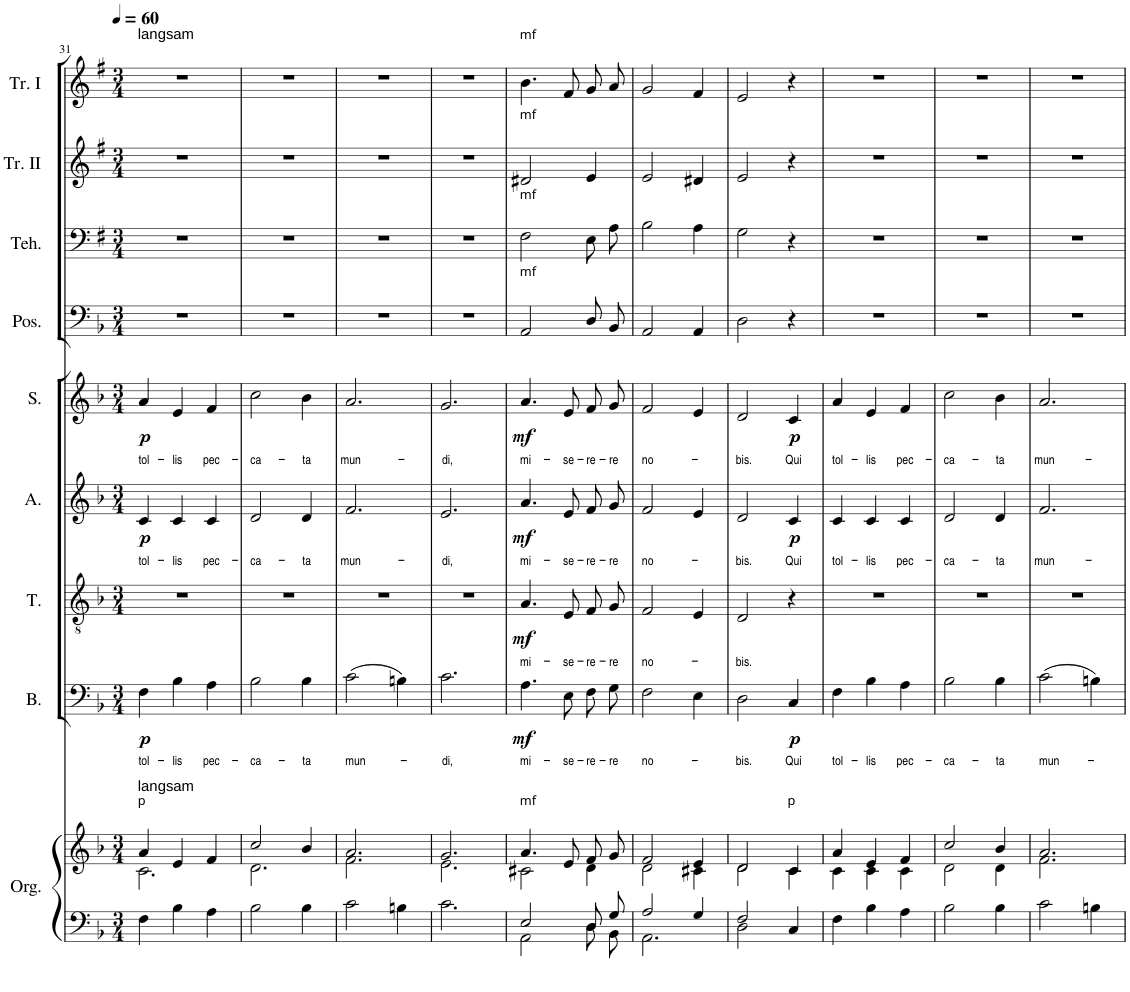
**kern	**kern	**kern	**text	**dynam	**kern	**text	**dynam	**kern	**text	**dynam	**kern	**text	**dynam	**kern	**kern	**kern	**kern
*part9	*part9	*part8	*part8	*part8	*part7	*part7	*part7	*part6	*part6	*part6	*part5	*part5	*part5	*part4	*part3	*part2	*part1
*staff10	*staff9	*staff8	*staff8	*staff8	*staff7	*staff7	*staff7	*staff6	*staff6	*staff6	*staff5	*staff5	*staff5	*staff4	*staff3	*staff2	*staff1
*I"Orgel	*	*I"Bass	*	*	*I"Tenor	*	*	*I"Alt	*	*	*I"Sopran	*	*	*I"Posaune	*I"Tenorhorn in B	*I"Trompete II in B	*I"Trompete I in B
*I'Org.	*	*I'B.	*	*	*I'T.	*	*	*I'A.	*	*	*I'S.	*	*	*I'Pos.	*I'Teh.	*I'Tr. II	*I'Tr. I
!!LO:PB:g=z
*clefF4	*clefG2	*clefF4	*	*	*clefGv2	*	*	*clefG2	*	*	*clefG2	*	*	*clefF4	*clefF4	*clefG2	*clefG2
*	*	*	*	*	*Trd7c12	*	*	*	*	*	*	*	*	*	*Trd1c2	*Trd1c2	*Trd1c2
*k[b-]	*k[b-]	*k[b-]	*	*	*k[b-]	*	*	*k[b-]	*	*	*k[b-]	*	*	*k[b-]	*k[f#]	*k[f#]	*k[f#]
*F:	*F:	*F:	*	*	*F:	*	*	*F:	*	*	*F:	*	*	*F:	*G:	*G:	*G:
*M3/4	*M3/4	*M3/4	*	*	*M3/4	*	*	*M3/4	*	*	*M3/4	*	*	*M3/4	*M3/4	*M3/4	*M3/4
*MM60	*MM60	*MM60	*	*	*MM60	*	*	*MM60	*	*	*MM60	*	*	*MM60	*MM60	*MM60	*MM60
=31	=31	=31	=31	=31	=31	=31	=31	=31	=31	=31	=31	=31	=31	=31	=31	=31	=31
*^	*^	*	*	*	*	*	*	*	*	*	*	*	*	*	*	*	*
!	!	!	!	!	!	!	!	!	!	!	!	!	!	!	!	!	!	!	!LO:TX:a:t=langsam
!	!	!LO:TX:a:t=p	!	!	!	!	!	!	!	!	!	!	!	!	!	!	!	!	!
!	!	!LO:TX:a:t=langsam	!	!	!	!	!	!	!	!	!	!	!	!	!	!	!	!	!
!	!	!	!	!	!LO:LY:b	!LO:DY:b	!	!	!	!	!LO:LY:b	!LO:DY:b	!	!LO:LY:b	!LO:DY:b	!	!	!	!
2.ryy	4F\	4a/	2.c\	4F\	tol-	p	2.r	.	.	4c/	tol-	p	4a/	tol-	p	2.r	2.r	2.r	2.r
!	!	!	!	!	!LO:LY:b	!	!	!	!	!	!LO:LY:b	!	!	!LO:LY:b	!	!	!	!	!
.	4B-\	4e/	.	4B-\	-lis	.	.	.	.	4c/	-lis	.	4e/	-lis	.	.	.	.	.
!	!	!	!	!	!LO:LY:b	!	!	!	!	!	!LO:LY:b	!	!	!LO:LY:b	!	!	!	!	!
.	4A\	4f/	.	4A\	pec-	.	.	.	.	4c/	pec-	.	4f/	pec-	.	.	.	.	.
=32	=32	=32	=32	=32	=32	=32	=32	=32	=32	=32	=32	=32	=32	=32	=32	=32	=32	=32	=32
!	!	!	!	!	!LO:LY:b	!	!	!	!	!	!LO:LY:b	!	!	!LO:LY:b	!	!	!	!	!
2.ryy	2B-\	2cc/	2.d\	2B-\	-ca-	.	2.r	.	.	2d/	-ca-	.	2cc\	-ca-	.	2.r	2.r	2.r	2.r
!	!	!	!	!	!LO:LY:b	!	!	!	!	!	!LO:LY:b	!	!	!LO:LY:b	!	!	!	!	!
.	4B-\	4b-/	.	4B-\	-ta	.	.	.	.	4d/	-ta	.	4b-\	-ta	.	.	.	.	.
=33	=33	=33	=33	=33	=33	=33	=33	=33	=33	=33	=33	=33	=33	=33	=33	=33	=33	=33	=33
!	!	!	!	!	!LO:LY:b	!	!	!	!	!	!LO:LY:b	!	!	!LO:LY:b	!	!	!	!	!
2.ryy	2c\	2.a/	2.f\	(2c\	mun-	.	2.r	.	.	2.f/	mun-	.	2.a/	mun-	.	2.r	2.r	2.r	2.r
.	4Bn\	.	.	4Bn\)	.	.	.	.	.	.	.	.	.	.	.	.	.	.	.
=34	=34	=34	=34	=34	=34	=34	=34	=34	=34	=34	=34	=34	=34	=34	=34	=34	=34	=34	=34
!	!	!	!	!	!LO:LY:b	!	!	!	!	!	!LO:LY:b	!	!	!LO:LY:b	!	!	!	!	!
2.ryy	2.c\	2.g/	2.e\	2.c\	-di,	.	2.r	.	.	2.e/	-di,	.	2.g/	-di,	.	2.r	2.r	2.r	2.r
=35	=35	=35	=35	=35	=35	=35	=35	=35	=35	=35	=35	=35	=35	=35	=35	=35	=35	=35	=35
!	!	!	!	!	!	!	!	!	!	!	!	!	!	!	!	!	!	!	!LO:TX:a:t=mf
!	!	!	!	!	!	!	!	!	!	!	!	!	!	!	!	!	!	!LO:TX:a:t=mf	!
!	!	!	!	!	!	!	!	!	!	!	!	!	!	!	!	!	!LO:TX:a:t=mf	!	!
!	!	!	!	!	!	!	!	!	!	!	!	!	!	!	!	!LO:TX:a:t=mf	!	!	!
!	!	!LO:TX:a:t=mf	!	!	!	!	!	!	!	!	!	!	!	!	!	!	!	!	!
!	!	!	!	!	!LO:LY:b	!LO:DY:b	!	!LO:LY:b	!LO:DY:b	!	!LO:LY:b	!LO:DY:b	!	!LO:LY:b	!LO:DY:b	!	!	!	!
2E/	2AA\	4.a/	2c#X\	4.A\	mi-	mf	4.A/	mi-	mf	4.a/	mi-	mf	4.a/	mi-	mf	2AA/	2F#\	2d#X/	4.b\
!	!	!	!	!	!LO:LY:b	!	!	!LO:LY:b	!	!	!LO:LY:b	!	!	!LO:LY:b	!	!	!	!	!
.	.	8e/	.	8E\	-se-	.	8E/	-se-	.	8e/	-se-	.	8e/	-se-	.	.	.	.	8f#/
!	!	!	!	!	!LO:LY:b	!	!	!LO:LY:b	!	!	!LO:LY:b	!	!	!LO:LY:b	!	!	!	!	!
8D/L	8D\L	8f/L	4d\	8F\L	-re-	.	8F/L	-re-	.	8f/L	-re-	.	8f/L	-re-	.	8D/L	8E\L	4e/	8g/L
!	!	!	!	!	!LO:LY:b	!	!	!LO:LY:b	!	!	!LO:LY:b	!	!	!LO:LY:b	!	!	!	!	!
8G/J	8BB-\J	8g/J	.	8G\J	-re	.	8G/J	-re	.	8g/J	-re	.	8g/J	-re	.	8BB-/J	8A\J	.	8a/J
=36	=36	=36	=36	=36	=36	=36	=36	=36	=36	=36	=36	=36	=36	=36	=36	=36	=36	=36	=36
!	!	!	!	!	!LO:LY:b	!	!	!LO:LY:b	!	!	!LO:LY:b	!	!	!LO:LY:b	!	!	!	!	!
2A/	2.AA\	2f/	2d\	2F\	no-	.	2F/	no-	.	2f/	no-	.	2f/	no-	.	2AA/	2B\	2e/	2g/
4G/	.	4e/	4c#X\	4E\	.	.	4E/	.	.	4e/	.	.	4e/	.	.	4AA/	4A\	4d#X/	4f#/
=37	=37	=37	=37	=37	=37	=37	=37	=37	=37	=37	=37	=37	=37	=37	=37	=37	=37	=37	=37
!	!	!	!	!	!LO:LY:b	!	!	!LO:LY:b	!	!	!LO:LY:b	!	!	!LO:LY:b	!	!	!	!	!
2F/	2D\	2d/	2d\	2D\	-bis.	.	2D/	-bis.	.	2d/	-bis.	.	2d/	-bis.	.	2D\	2G\	2e/	2e/
!	!	!LO:TX:a:t=p	!	!	!	!	!	!	!	!	!	!	!	!	!	!	!	!	!
!	!	!	!	!	!LO:LY:b	!LO:DY:b	!	!	!	!	!LO:LY:b	!LO:DY:b	!	!LO:LY:b	!LO:DY:b	!	!	!	!
4ryy	4C/	4c/	4c\	4C/	Qui	p	4r	.	.	4c/	Qui	p	4c/	Qui	p	4r	4r	4r	4r
=38	=38	=38	=38	=38	=38	=38	=38	=38	=38	=38	=38	=38	=38	=38	=38	=38	=38	=38	=38
!	!	!	!	!	!LO:LY:b	!	!	!	!	!	!LO:LY:b	!	!	!LO:LY:b	!	!	!	!	!
2.ryy	4F\	4a/	4c\	4F\	tol-	.	2.r	.	.	4c/	tol-	.	4a/	tol-	.	2.r	2.r	2.r	2.r
!	!	!	!	!	!LO:LY:b	!	!	!	!	!	!LO:LY:b	!	!	!LO:LY:b	!	!	!	!	!
.	4B-\	4e/	4c\	4B-\	-lis	.	.	.	.	4c/	-lis	.	4e/	-lis	.	.	.	.	.
!	!	!	!	!	!LO:LY:b	!	!	!	!	!	!LO:LY:b	!	!	!LO:LY:b	!	!	!	!	!
.	4A\	4f/	4c\	4A\	pec-	.	.	.	.	4c/	pec-	.	4f/	pec-	.	.	.	.	.
=39	=39	=39	=39	=39	=39	=39	=39	=39	=39	=39	=39	=39	=39	=39	=39	=39	=39	=39	=39
!	!	!	!	!	!LO:LY:b	!	!	!	!	!	!LO:LY:b	!	!	!LO:LY:b	!	!	!	!	!
2.ryy	2B-\	2cc/	2d\	2B-\	-ca-	.	2.r	.	.	2d/	-ca-	.	2cc\	-ca-	.	2.r	2.r	2.r	2.r
!	!	!	!	!	!LO:LY:b	!	!	!	!	!	!LO:LY:b	!	!	!LO:LY:b	!	!	!	!	!
.	4B-\	4b-/	4d\	4B-\	-ta	.	.	.	.	4d/	-ta	.	4b-\	-ta	.	.	.	.	.
=40	=40	=40	=40	=40	=40	=40	=40	=40	=40	=40	=40	=40	=40	=40	=40	=40	=40	=40	=40
!	!	!	!	!	!LO:LY:b	!	!	!	!	!	!LO:LY:b	!	!	!LO:LY:b	!	!	!	!	!
2.ryy	2c\	2.a/	2.f\	(2c\	mun-	.	2.r	.	.	2.f/	mun-	.	2.a/	mun-	.	2.r	2.r	2.r	2.r
.	4Bn\	.	.	4Bn\)	.	.	.	.	.	.	.	.	.	.	.	.	.	.	.
*v	*v	*	*	*	*	*	*	*	*	*	*	*	*	*	*	*	*	*	*
*	*v	*v	*	*	*	*	*	*	*	*	*	*	*	*	*	*	*	*
=	=	=	=	=	=	=	=	=	=	=	=	=	=	=	=	=	=
*-	*-	*-	*-	*-	*-	*-	*-	*-	*-	*-	*-	*-	*-	*-	*-	*-	*-
